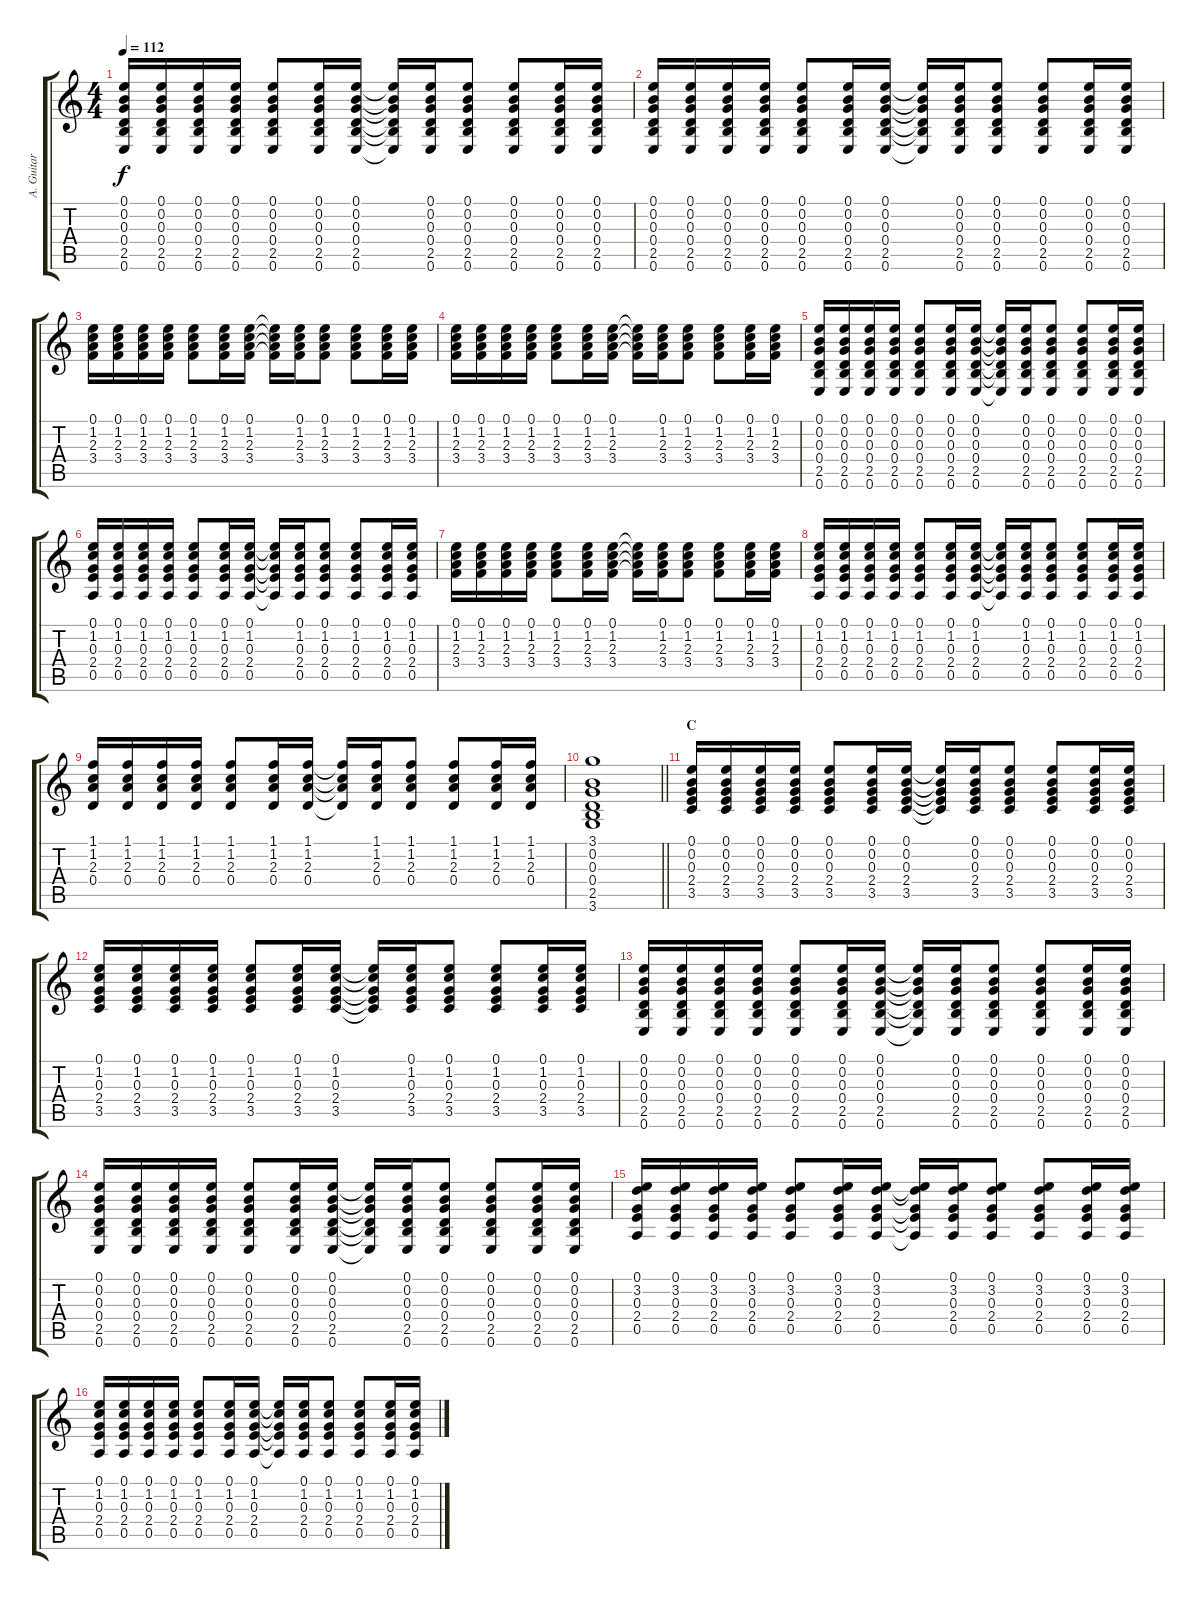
\track ("A. Guitar I" "A. Guitar ") {instrument acousticguitarsteel}
\staff {score tabs}
\tuning (E4 B3 G3 D3 A2 E2) {hide}
\ts (4 4)
\tempo 112
\clef g2
\ks c
(0.1 0.2 0.3 0.4 2.5 0.6).16{dy f} (0.1 0.2 0.3 0.4 2.5 0.6).16 (0.1 0.2 0.3 0.4 2.5 0.6).16 (0.1 0.2 0.3 0.4 2.5 0.6).16 (0.1 0.2 0.3 0.4 2.5 0.6).8 (0.1 0.2 0.3 0.4 2.5 0.6).16 (0.1 0.2 0.3 0.4 2.5 0.6).16 (0.1{t} 0.2{t} 0.3{t} 0.4{t} 2.5{t} 0.6{t}).16 (0.1 0.2 0.3 0.4 2.5 0.6).16 (0.1 0.2 0.3 0.4 2.5 0.6).8 (0.1 0.2 0.3 0.4 2.5 0.6).8 (0.1 0.2 0.3 0.4 2.5 0.6).16 (0.1 0.2 0.3 0.4 2.5 0.6).16 |
(0.1 0.2 0.3 0.4 2.5 0.6).16 (0.1 0.2 0.3 0.4 2.5 0.6).16 (0.1 0.2 0.3 0.4 2.5 0.6).16 (0.1 0.2 0.3 0.4 2.5 0.6).16 (0.1 0.2 0.3 0.4 2.5 0.6).8 (0.1 0.2 0.3 0.4 2.5 0.6).16 (0.1 0.2 0.3 0.4 2.5 0.6).16 (0.1{t} 0.2{t} 0.3{t} 0.4{t} 2.5{t} 0.6{t}).16 (0.1 0.2 0.3 0.4 2.5 0.6).16 (0.1 0.2 0.3 0.4 2.5 0.6).8 (0.1 0.2 0.3 0.4 2.5 0.6).8 (0.1 0.2 0.3 0.4 2.5 0.6).16 (0.1 0.2 0.3 0.4 2.5 0.6).16 |
(0.1 1.2 2.3 3.4).16 (0.1 1.2 2.3 3.4).16 (0.1 1.2 2.3 3.4).16 (0.1 1.2 2.3 3.4).16 (0.1 1.2 2.3 3.4).8 (0.1 1.2 2.3 3.4).16 (0.1 1.2 2.3 3.4).16 (0.1{t} 1.2{t} 2.3{t} 3.4{t}).16 (0.1 1.2 2.3 3.4).16 (0.1 1.2 2.3 3.4).8 (0.1 1.2 2.3 3.4).8 (0.1 1.2 2.3 3.4).16 (0.1 1.2 2.3 3.4).16 |
(0.1 1.2 2.3 3.4).16 (0.1 1.2 2.3 3.4).16 (0.1 1.2 2.3 3.4).16 (0.1 1.2 2.3 3.4).16 (0.1 1.2 2.3 3.4).8 (0.1 1.2 2.3 3.4).16 (0.1 1.2 2.3 3.4).16 (0.1{t} 1.2{t} 2.3{t} 3.4{t}).16 (0.1 1.2 2.3 3.4).16 (0.1 1.2 2.3 3.4).8 (0.1 1.2 2.3 3.4).8 (0.1 1.2 2.3 3.4).16 (0.1 1.2 2.3 3.4).16 |
(0.1 0.2 0.3 0.4 2.5 0.6).16 (0.1 0.2 0.3 0.4 2.5 0.6).16 (0.1 0.2 0.3 0.4 2.5 0.6).16 (0.1 0.2 0.3 0.4 2.5 0.6).16 (0.1 0.2 0.3 0.4 2.5 0.6).8 (0.1 0.2 0.3 0.4 2.5 0.6).16 (0.1 0.2 0.3 0.4 2.5 0.6).16 (0.1{t} 0.2{t} 0.3{t} 0.4{t} 2.5{t} 0.6{t}).16 (0.1 0.2 0.3 0.4 2.5 0.6).16 (0.1 0.2 0.3 0.4 2.5 0.6).8 (0.1 0.2 0.3 0.4 2.5 0.6).8 (0.1 0.2 0.3 0.4 2.5 0.6).16 (0.1 0.2 0.3 0.4 2.5 0.6).16 |
(0.1 1.2 0.3 2.4 0.5).16 (0.1 1.2 0.3 2.4 0.5).16 (0.1 1.2 0.3 2.4 0.5).16 (0.1 1.2 0.3 2.4 0.5).16 (0.1 1.2 0.3 2.4 0.5).8 (0.1 1.2 0.3 2.4 0.5).16 (0.1 1.2 0.3 2.4 0.5).16 (0.1{t} 1.2{t} 0.3{t} 2.4{t} 0.5{t}).16 (0.1 1.2 0.3 2.4 0.5).16 (0.1 1.2 0.3 2.4 0.5).8 (0.1 1.2 0.3 2.4 0.5).8 (0.1 1.2 0.3 2.4 0.5).16 (0.1 1.2 0.3 2.4 0.5).16 |
(0.1 1.2 2.3 3.4).16 (0.1 1.2 2.3 3.4).16 (0.1 1.2 2.3 3.4).16 (0.1 1.2 2.3 3.4).16 (0.1 1.2 2.3 3.4).8 (0.1 1.2 2.3 3.4).16 (0.1 1.2 2.3 3.4).16 (0.1{t} 1.2{t} 2.3{t} 3.4{t}).16 (0.1 1.2 2.3 3.4).16 (0.1 1.2 2.3 3.4).8 (0.1 1.2 2.3 3.4).8 (0.1 1.2 2.3 3.4).16 (0.1 1.2 2.3 3.4).16 |
(0.1 1.2 0.3 2.4 0.5).16 (0.1 1.2 0.3 2.4 0.5).16 (0.1 1.2 0.3 2.4 0.5).16 (0.1 1.2 0.3 2.4 0.5).16 (0.1 1.2 0.3 2.4 0.5).8 (0.1 1.2 0.3 2.4 0.5).16 (0.1 1.2 0.3 2.4 0.5).16 (0.1{t} 1.2{t} 0.3{t} 2.4{t} 0.5{t}).16 (0.1 1.2 0.3 2.4 0.5).16 (0.1 1.2 0.3 2.4 0.5).8 (0.1 1.2 0.3 2.4 0.5).8 (0.1 1.2 0.3 2.4 0.5).16 (0.1 1.2 0.3 2.4 0.5).16 |
(1.1 1.2 2.3 0.4).16 (1.1 1.2 2.3 0.4).16 (1.1 1.2 2.3 0.4).16 (1.1 1.2 2.3 0.4).16 (1.1 1.2 2.3 0.4).8 (1.1 1.2 2.3 0.4).16 (1.1 1.2 2.3 0.4).16 (1.1{t} 1.2{t} 2.3{t} 0.4{t}).16 (1.1 1.2 2.3 0.4).16 (1.1 1.2 2.3 0.4).8 (1.1 1.2 2.3 0.4).8 (1.1 1.2 2.3 0.4).16 (1.1 1.2 2.3 0.4).16 |
\barLineRight lightlight
(3.1 0.2 0.3 0.4 2.5 3.6).1 |
\section ("" "C")
(0.1 0.2 0.3 2.4 3.5).16 (0.1 0.2 0.3 2.4 3.5).16 (0.1 0.2 0.3 2.4 3.5).16 (0.1 0.2 0.3 2.4 3.5).16 (0.1 0.2 0.3 2.4 3.5).8 (0.1 0.2 0.3 2.4 3.5).16 (0.1 0.2 0.3 2.4 3.5).16 (0.1{t} 0.2{t} 0.3{t} 2.4{t} 3.5{t}).16 (0.1 0.2 0.3 2.4 3.5).16 (0.1 0.2 0.3 2.4 3.5).8 (0.1 0.2 0.3 2.4 3.5).8 (0.1 0.2 0.3 2.4 3.5).16 (0.1 0.2 0.3 2.4 3.5).16 |
(0.1 1.2 0.3 2.4 3.5).16 (0.1 1.2 0.3 2.4 3.5).16 (0.1 1.2 0.3 2.4 3.5).16 (0.1 1.2 0.3 2.4 3.5).16 (0.1 1.2 0.3 2.4 3.5).8 (0.1 1.2 0.3 2.4 3.5).16 (0.1 1.2 0.3 2.4 3.5).16 (0.1{t} 1.2{t} 0.3{t} 2.4{t} 3.5{t}).16 (0.1 1.2 0.3 2.4 3.5).16 (0.1 1.2 0.3 2.4 3.5).8 (0.1 1.2 0.3 2.4 3.5).8 (0.1 1.2 0.3 2.4 3.5).16 (0.1 1.2 0.3 2.4 3.5).16 |
(0.1 0.2 0.3 0.4 2.5 0.6).16 (0.1 0.2 0.3 0.4 2.5 0.6).16 (0.1 0.2 0.3 0.4 2.5 0.6).16 (0.1 0.2 0.3 0.4 2.5 0.6).16 (0.1 0.2 0.3 0.4 2.5 0.6).8 (0.1 0.2 0.3 0.4 2.5 0.6).16 (0.1 0.2 0.3 0.4 2.5 0.6).16 (0.1{t} 0.2{t} 0.3{t} 0.4{t} 2.5{t} 0.6{t}).16 (0.1 0.2 0.3 0.4 2.5 0.6).16 (0.1 0.2 0.3 0.4 2.5 0.6).8 (0.1 0.2 0.3 0.4 2.5 0.6).8 (0.1 0.2 0.3 0.4 2.5 0.6).16 (0.1 0.2 0.3 0.4 2.5 0.6).16 |
(0.1 0.2 0.3 0.4 2.5 0.6).16 (0.1 0.2 0.3 0.4 2.5 0.6).16 (0.1 0.2 0.3 0.4 2.5 0.6).16 (0.1 0.2 0.3 0.4 2.5 0.6).16 (0.1 0.2 0.3 0.4 2.5 0.6).8 (0.1 0.2 0.3 0.4 2.5 0.6).16 (0.1 0.2 0.3 0.4 2.5 0.6).16 (0.1{t} 0.2{t} 0.3{t} 0.4{t} 2.5{t} 0.6{t}).16 (0.1 0.2 0.3 0.4 2.5 0.6).16 (0.1 0.2 0.3 0.4 2.5 0.6).8 (0.1 0.2 0.3 0.4 2.5 0.6).8 (0.1 0.2 0.3 0.4 2.5 0.6).16 (0.1 0.2 0.3 0.4 2.5 0.6).16 |
(0.1 3.2 0.3 2.4 0.5).16 (0.1 3.2 0.3 2.4 0.5).16 (0.1 3.2 0.3 2.4 0.5).16 (0.1 3.2 0.3 2.4 0.5).16 (0.1 3.2 0.3 2.4 0.5).8 (0.1 3.2 0.3 2.4 0.5).16 (0.1 3.2 0.3 2.4 0.5).16 (0.1{t} 3.2{t} 0.3{t} 2.4{t} 0.5{t}).16 (0.1 3.2 0.3 2.4 0.5).16 (0.1 3.2 0.3 2.4 0.5).8 (0.1 3.2 0.3 2.4 0.5).8 (0.1 3.2 0.3 2.4 0.5).16 (0.1 3.2 0.3 2.4 0.5).16 |
(0.1 1.2 0.3 2.4 0.5).16 (0.1 1.2 0.3 2.4 0.5).16 (0.1 1.2 0.3 2.4 0.5).16 (0.1 1.2 0.3 2.4 0.5).16 (0.1 1.2 0.3 2.4 0.5).8 (0.1 1.2 0.3 2.4 0.5).16 (0.1 1.2 0.3 2.4 0.5).16 (0.1{t} 1.2{t} 0.3{t} 2.4{t} 0.5{t}).16 (0.1 1.2 0.3 2.4 0.5).16 (0.1 1.2 0.3 2.4 0.5).8 (0.1 1.2 0.3 2.4 0.5).8 (0.1 1.2 0.3 2.4 0.5).16 (0.1 1.2 0.3 2.4 0.5).16
